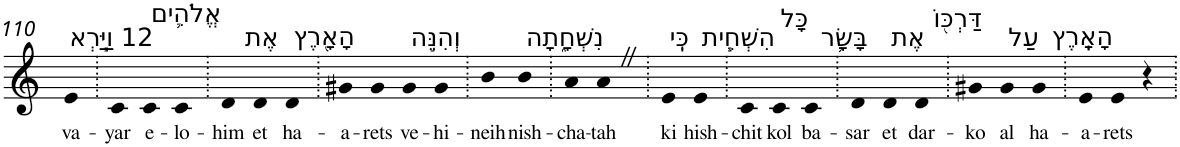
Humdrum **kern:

**kern	**text
*part1	*part1
*staff1	*staff1
*I"Piano	*
*I'Pno	*
!!LO:PB:g=z
*clefG2	*
*k[]	*
=110	=110
!LO:TX:a:t=12 וַיַּ֧רְא	!
!	!LO:LY:b
4e	va-
=111.	=111.
!	!LO:LY:b
4c	-yar
!LO:TX:a:t=אֱלֹהִ֛ים	!
!	!LO:LY:b
4c	e-
!	!LO:LY:b
4c	-lo-
=112.	=112.
!	!LO:LY:b
4d	-him
!LO:TX:a:t=אֶת	!
!	!LO:LY:b
4d	et
!LO:TX:a:t=הָאָ֖רֶץ	!
!	!LO:LY:b
4d	ha-
=113.	=113.
!	!LO:LY:b
4g#X	-a-
!	!LO:LY:b
4g#	-rets
!LO:TX:a:t=וְהִנֵּ֣ה	!
!	!LO:LY:b
4g#	ve-
!	!LO:LY:b
4g#	-hi-
=114.	=114.
!	!LO:LY:b
4b	-neih
!LO:TX:a:t=נִשְׁחָ֑תָה	!
!	!LO:LY:b
4b	nish-
=115.	=115.
!	!LO:LY:b
4a	-cha-
!	!LO:LY:b
4aZ	-tah
=116.	=116.
!LO:TX:a:t=כִּֽי	!
!	!LO:LY:b
4e	ki
!LO:TX:a:t=הִשְׁחִ֧ית	!
!	!LO:LY:b
4e	hish-
=117.	=117.
!	!LO:LY:b
4c	-chit
!LO:TX:a:t=כָּל	!
!	!LO:LY:b
4c	kol
!LO:TX:a:t=בָּשָׂ֛ר	!
!	!LO:LY:b
4c	ba-
=118.	=118.
!	!LO:LY:b
4d	-sar
!LO:TX:a:t=אֶת	!
!	!LO:LY:b
4d	et
!LO:TX:a:t=דַּרְכּ֖וֹ	!
!	!LO:LY:b
4d	dar-
=119.	=119.
!	!LO:LY:b
4g#X	-ko
!LO:TX:a:t=עַל	!
!	!LO:LY:b
4g#	al
!LO:TX:a:t=הָאָֽרֶץ	!
!	!LO:LY:b
4g#	ha-
=120.	=120.
!	!LO:LY:b
4e	-a-
!	!LO:LY:b
4e	-rets
4r	.
=.	=.
*-	*-
